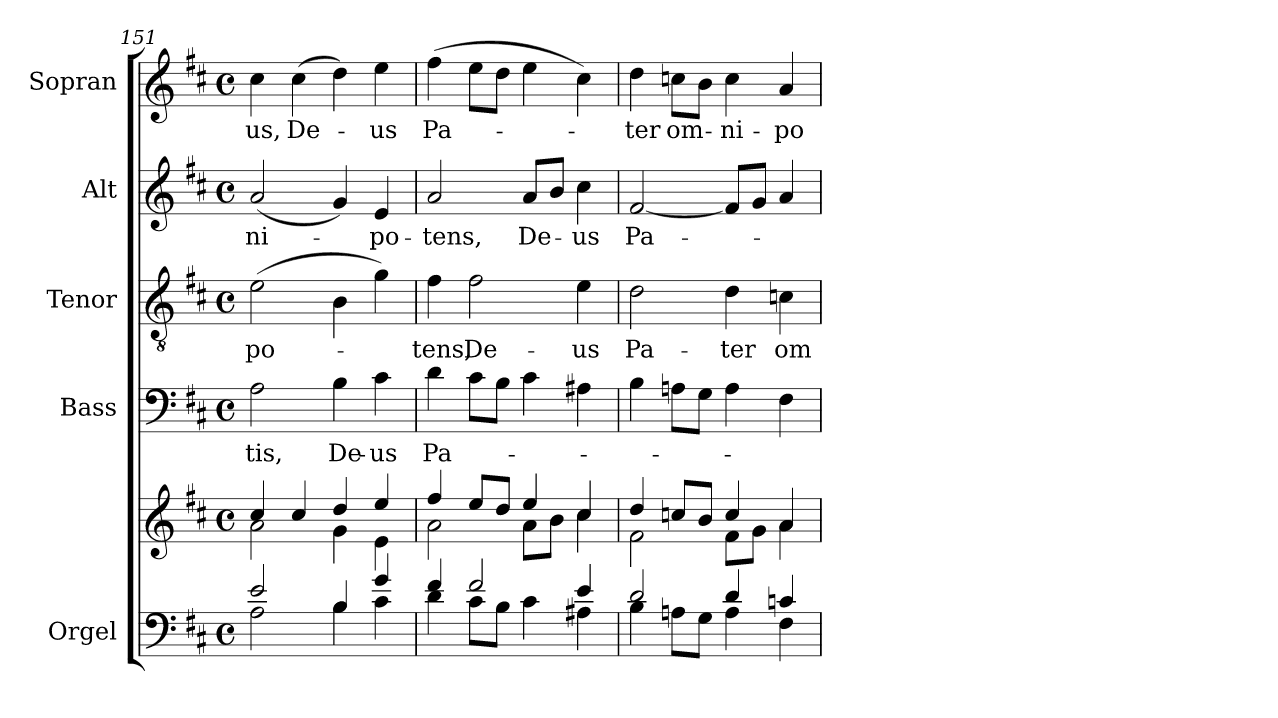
**kern	**kern	**kern	**text	**kern	**text	**kern	**text	**kern	**text
*part5	*part5	*part4	*part4	*part3	*part3	*part2	*part2	*part1	*part1
*staff6	*staff5	*staff4	*staff4	*staff3	*staff3	*staff2	*staff2	*staff1	*staff1
*I"Orgel	*	*I"Bass	*	*I"Tenor	*	*I"Alt	*	*I"Sopran	*
*I'Org.	*	*I'B.	*	*I'T.	*	*I'A.	*	*I'S.	*
*clefF4	*clefG2	*clefF4	*	*clefGv2	*	*clefG2	*	*clefG2	*
*k[f#c#]	*k[f#c#]	*k[f#c#]	*	*k[f#c#]	*	*k[f#c#]	*	*k[f#c#]	*
*D:	*D:	*D:	*	*D:	*	*D:	*	*D:	*
*M4/4	*M4/4	*M4/4	*	*M4/4	*	*M4/4	*	*M4/4	*
*met(c)	*met(c)	*met(c)	*	*met(c)	*	*met(c)	*	*met(c)	*
=151	=151	=151	=151	=151	=151	=151	=151	=151	=151
*^	*^	*	*	*	*	*	*	*	*
!	!	!	!	!	!LO:LY:b	!	!LO:LY:b	!	!LO:LY:b	!	!LO:LY:b
2e/	2A\	4cc#/	2a\	2A\	-tis,	(>2e\	-po-	(<2a/	-ni-	4cc#\	-us,
!	!	!	!	!	!	!	!	!	!	!	!LO:LY:b
.	.	4cc#/	.	.	.	.	.	.	.	(>4cc#\	De-
!	!	!	!	!	!LO:LY:b	!	!	!	!	!	!
4B/	4B\	4dd/	4g\	4B\	De-	4B\	.	4g/)	.	4dd\)	.
!	!	!	!	!	!LO:LY:b	!	!	!	!LO:LY:b	!	!LO:LY:b
4g/	4c#\	4ee/	4e\	4c#\	-us	4g\)	.	4e/	-po-	4ee\	-us
!!LO:LB:g=z
=152	=152	=152	=152	=152	=152	=152	=152	=152	=152	=152	=152
!	!	!	!	!	!LO:LY:b	!	!LO:LY:b	!	!LO:LY:b	!	!LO:LY:b
4f#/	4d\	4ff#/	2a\	4d\	Pa-	4f#\	-tens,	2a/	-tens,	(>4ff#\	Pa-
!	!	!	!	!	!	!	!LO:LY:b	!	!	!	!
2f#/	8c#\L	8ee/L	.	8c#\L	.	2f#\	De-	.	.	8ee\L	.
.	8B\J	8dd/J	.	8B\J	.	.	.	.	.	8dd\J	.
!	!	!	!	!	!	!	!	!	!LO:LY:b	!	!
.	4c#\	4ee/	8a\L	4c#\	.	.	.	8a/L	De-	4ee\	.
.	.	.	8b\J	.	.	.	.	8b/J	.	.	.
!	!	!	!	!	!	!	!LO:LY:b	!	!LO:LY:b	!	!
4e/	4A#X\	4cc#/	4cc#\	4A#X\	.	4e\	-us	4cc#\	-us	4cc#\)	.
=153	=153	=153	=153	=153	=153	=153	=153	=153	=153	=153	=153
!	!	!	!	!	!	!	!LO:LY:b	!	!LO:LY:b	!	!LO:LY:b
2d/	4B\	4dd/	2f#\	4B\	.	2d\	Pa-	[2f#/	Pa-	4dd\	-ter
!	!	!	!	!	!	!	!	!	!	!	!LO:LY:b
.	8An\L	8ccn/L	.	8An\L	.	.	.	.	.	8ccn\L	om-
.	8G\J	8b/J	.	8G\J	.	.	.	.	.	8b\J	.
!	!	!	!	!	!	!	!LO:LY:b	!	!	!	!LO:LY:b
4d/	4A\	4cc/	8f#\L	4A\	.	4d\	-ter	8f#/L]	.	4cc\	-ni-
.	.	.	8g\J	.	.	.	.	8g/J	.	.	.
!	!	!	!	!	!	!	!LO:LY:b	!	!	!	!LO:LY:b
4cn/	4F#\	4a/	4a\	4F#\	.	4cn\	om-	4a/	.	4a/	-po-
*v	*v	*	*	*	*	*	*	*	*	*	*
*	*v	*v	*	*	*	*	*	*	*	*
=	=	=	=	=	=	=	=	=	=
*-	*-	*-	*-	*-	*-	*-	*-	*-	*-
